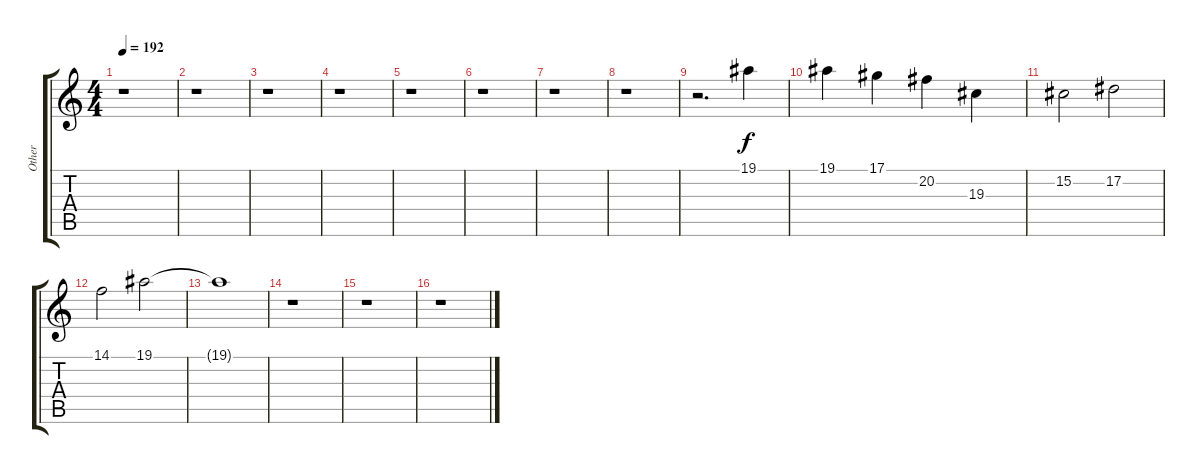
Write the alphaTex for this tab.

\track ("Other" "Other") {instrument glockenspiel}
\staff {score tabs}
\tuning (Eb4 Bb3 Gb3 Db3 Ab2 Eb2) {hide}
\ts (4 4)
\tempo 192
\clef g2
\ks c
r.1{dy f} |
r.1 |
r.1 |
r.1 |
r.1 |
r.1 |
r.1 |
r.1 |
r.2{d} 19.1.4 |
19.1.4 17.1.4 20.2.4 19.3.4 |
15.2.2 17.2.2 |
14.1.2 19.1.2 |
19.1{t}.1 |
r.1 |
r.1 |
r.1
